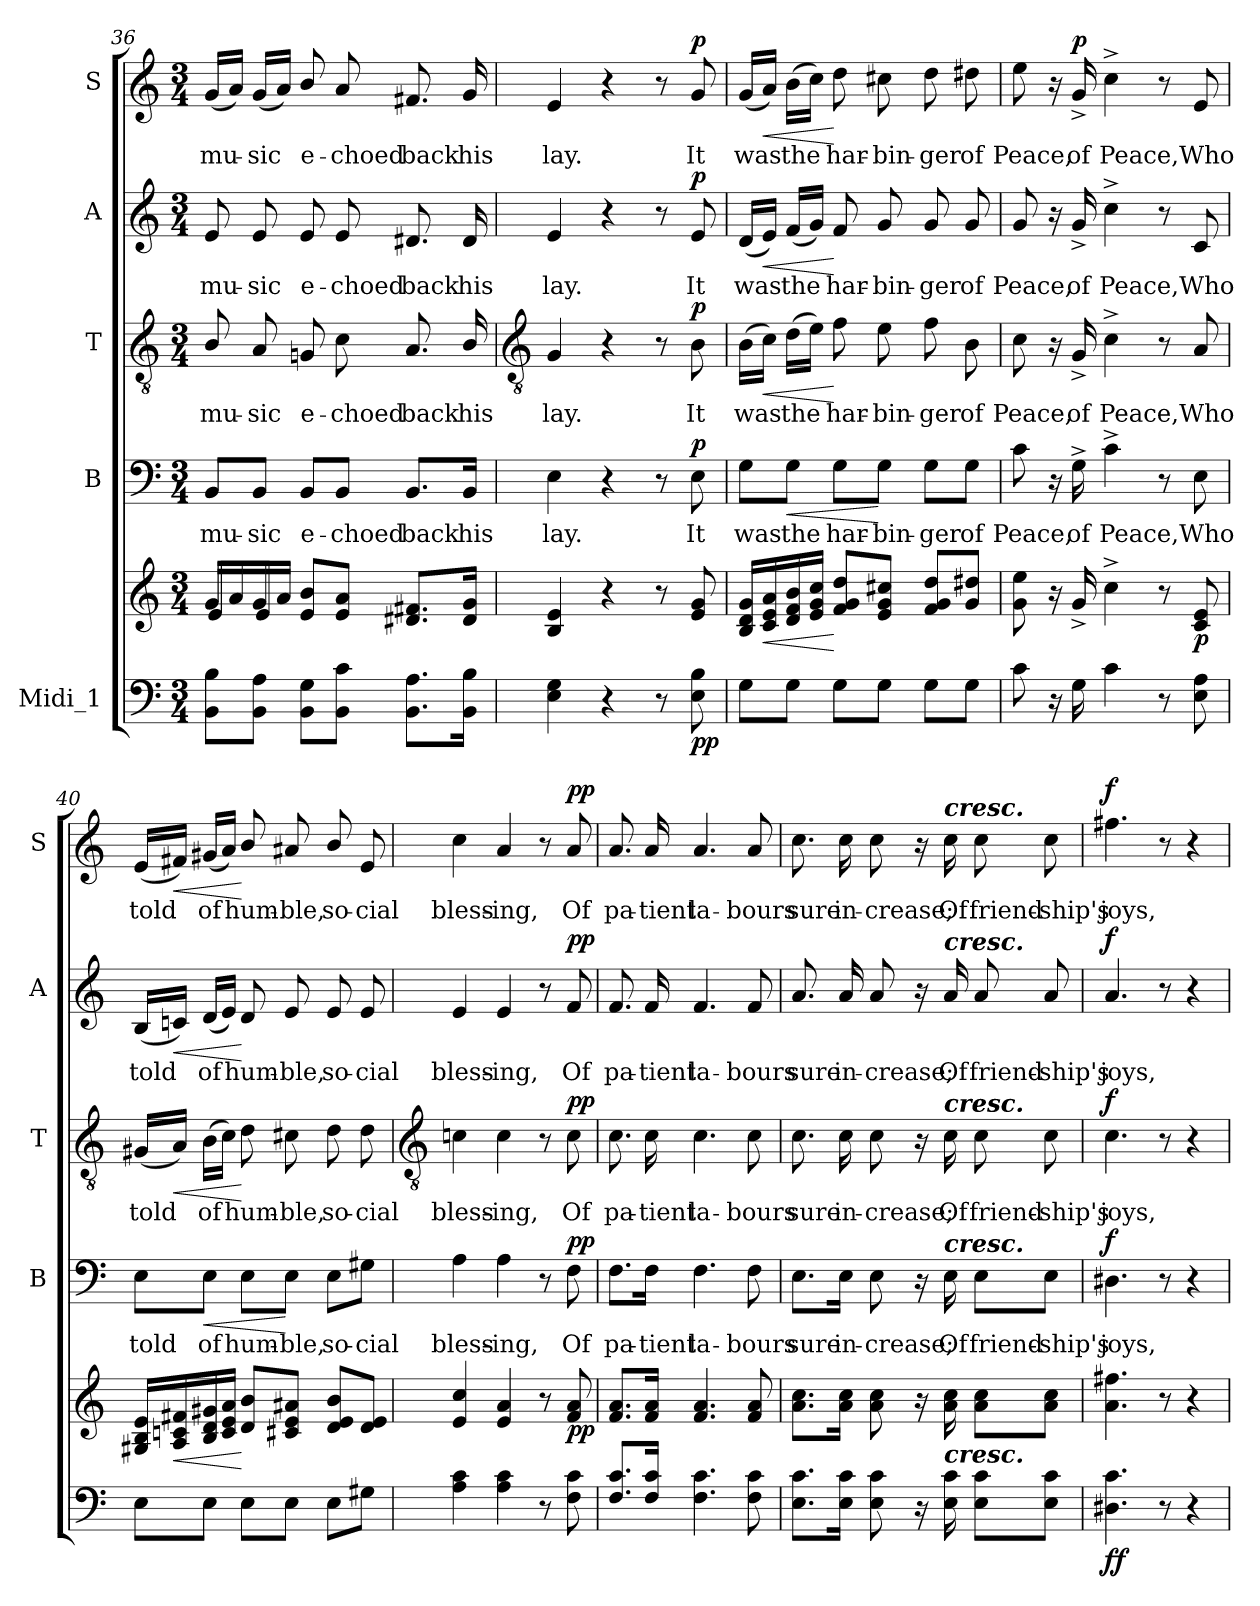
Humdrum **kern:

**kern	**kern	**dynam	**kern	**text	**dynam	**kern	**text	**dynam	**kern	**text	**dynam	**kern	**text	**dynam
*part5	*part5	*part5	*part4	*part4	*part4	*part3	*part3	*part3	*part2	*part2	*part2	*part1	*part1	*part1
*staff6	*staff5	*staff5/6	*staff4	*staff4	*staff4	*staff3	*staff3	*staff3	*staff2	*staff2	*staff2	*staff1	*staff1	*staff1
*I"Midi_1	*	*	*I"B	*	*	*I"T	*	*	*I"A	*	*	*I"S	*	*
*	*	*	*I'B	*	*	*I'T	*	*	*I'A	*	*	*I'S	*	*
*clefF4	*clefG2	*	*clefF4	*	*	*clefGv2	*	*	*clefG2	*	*	*clefG2	*	*
*k[]	*k[]	*	*k[]	*	*	*k[]	*	*	*k[]	*	*	*k[]	*	*
*C:	*C:	*	*C:	*	*	*C:	*	*	*C:	*	*	*C:	*	*
*M3/4	*M3/4	*	*M3/4	*	*	*M3/4	*	*	*M3/4	*	*	*M3/4	*	*
=36	=36	=36	=36	=36	=36	=36	=36	=36	=36	=36	=36	=36	=36	=36
*	*^	*	*	*	*	*	*	*	*	*	*	*	*	*
!	!	!	!	!	!LO:LY:b	!	!	!LO:LY:b	!	!	!LO:LY:b	!	!	!LO:LY:b	!
8BB 8BL	16gLL	8e/L	.	8BB/L	mu-	.	8B/	mu-	.	8e	mu-	.	(<16gLL	mu-	.
.	16a	.	.	.	.	.	.	.	.	.	.	.	16aJJ)	.	.
!	!	!	!	!	!LO:LY:b	!	!	!LO:LY:b	!	!	!LO:LY:b	!	!	!LO:LY:b	!
8BB 8AJ	16g	8e\J	.	8BB/J	-sic	.	8A	-sic	.	8e	-sic	.	(<16gLL	sic	.
.	16aJJ	.	.	.	.	.	.	.	.	.	.	.	16aJJ)	.	.
!	!	!	!	!	!LO:LY:b	!	!	!LO:LY:b	!	!	!LO:LY:b	!	!	!LO:LY:b	!
8BB 8GL	8e 8bL	2ryy	.	8BB/L	e-	.	8Gn	e-	.	8e	e-	.	8b/	e-	.
!	!	!	!	!	!LO:LY:b	!	!	!LO:LY:b	!	!	!LO:LY:b	!	!	!LO:LY:b	!
8BB 8cJ	8e 8aJ	.	.	8BB/J	-choed	.	8c	-choed	.	8e	-choed	.	8a	-choed	.
!	!	!	!	!	!LO:LY:b	!	!	!LO:LY:b	!	!	!LO:LY:b	!	!	!LO:LY:b	!
8.BB 8.AL	8.d#X 8.f#XL	.	.	8.BB/L	back	.	8.A	back	.	8.d#X	back	.	8.f#X	back	.
!	!	!	!	!	!LO:LY:b	!	!	!LO:LY:b	!	!	!LO:LY:b	!	!	!LO:LY:b	!
16BB 16BJ	16d# 16gJ	.	.	16BB/Jk	his	.	16B/	his	.	16d#	his	.	16g	his	.
*	*v	*v	*	*	*	*	*	*	*	*	*	*	*	*	*
!!LO:LB:g=z
=37	=37	=37	=37	=37	=37	=37	=37	=37	=37	=37	=37	=37	=37	=37
*	*	*	*	*	*	*clefGv2	*	*	*	*	*	*	*	*
!	!	!	!	!LO:LY:b	!	!	!LO:LY:b	!	!	!LO:LY:b	!	!	!LO:LY:b	!
4E 4G	4B 4e	.	4E	lay.	.	4G	lay.	.	4e	lay.	.	4e	lay.	.
4r	4r	.	4r	.	.	4r	.	.	4r	.	.	4r	.	.
8r	8r	.	8r	.	.	8r	.	.	8r	.	.	8r	.	.
!	!	!LO:DY:b=2	!	!LO:LY:b	!	!	!LO:LY:b	!	!	!LO:LY:b	!	!	!LO:LY:b	!
!	!	!LO:DY:n=1:b	!	!	!LO:DY:b	!	!	!LO:DY:b	!	!	!LO:DY:b	!	!	!LO:DY:b
8E 8B	8e 8g	p p	8E	It	p	8B	It	p	8e	It	p	8g	It	p
=38	=38	=38	=38	=38	=38	=38	=38	=38	=38	=38	=38	=38	=38	=38
!	!	!	!	!LO:LY:b	!	!	!LO:LY:b	!	!	!LO:LY:b	!	!	!LO:LY:b	!
8GL	16B 16d 16gLL	.	8G\L	was	.	(>16BLL	was	.	(<16dLL	was	.	(<16gLL	was	.
!	!	!LO:HP:b	!	!	!	!	!	!LO:HP:b	!	!	!LO:HP:b	!	!	!LO:HP:b
.	16c 16e 16a	<	.	.	.	16cJJ)	.	<	16eJJ)	.	<	16aJJ)	.	<
!	!	!	!	!LO:LY:b	!LO:HP:b	!	!LO:LY:b	!	!	!LO:LY:b	!	!	!LO:LY:b	!
8GJ	16d 16f 16b	.	8G\J	the	<	(>16dLL	the	.	(<16fLL	the	.	(>16bLL	the	.
.	16e 16g 16ccJJ	.	.	.	.	16eJJ)	.	.	16gJJ)	.	.	16ccJJ)	.	.
!	!	!	!	!LO:LY:b	!	!	!LO:LY:b	!	!	!LO:LY:b	!	!	!LO:LY:b	!
8GL	8f 8g 8ddL	[	8G\L	har-	.	8f	har-	[	8f	har-	[	8dd	har-	[
!	!	!	!	!LO:LY:b	!	!	!LO:LY:b	!	!	!LO:LY:b	!	!	!LO:LY:b	!
8GJ	8e 8g 8cc#XJ	.	8G\J	-bin-	[	8e	-bin-	.	8g	-bin-	.	8cc#X	-bin-	.
!	!	!	!	!LO:LY:b	!	!	!LO:LY:b	!	!	!LO:LY:b	!	!	!LO:LY:b	!
8GL	8f 8g 8ddL	.	8G\L	-ger	.	8f	-ger	.	8g	-ger	.	8dd	-ger	.
!	!	!	!	!LO:LY:b	!	!	!LO:LY:b	!	!	!LO:LY:b	!	!	!LO:LY:b	!
8GJ	8g 8dd#XJ	.	8G\J	of	.	8B	of	.	8g	of	.	8dd#X	of	.
=39	=39	=39	=39	=39	=39	=39	=39	=39	=39	=39	=39	=39	=39	=39
!	!	!	!	!LO:LY:b	!	!	!LO:LY:b	!	!	!LO:LY:b	!	!	!LO:LY:b	!
8c\	8g 8ee	.	8c	Peace,	.	8c	Peace,	.	8g	Peace,	.	8ee	Peace,	.
16r	16r	.	16r	.	.	16r	.	.	16r	.	.	16r	.	.
!	!	!	!	!LO:LY:b	!	!	!LO:LY:b	!	!	!LO:LY:b	!	!	!LO:LY:b	!LO:DY:b
16G	16g^	.	16G^	of	.	16G^	of	.	16g^	of	.	16g^	of	p
!	!	!	!	!LO:LY:b	!	!	!LO:LY:b	!	!	!LO:LY:b	!	!	!LO:LY:b	!
4c	4cc^	.	4c^	Peace,	.	4c^	Peace,	.	4cc^	Peace,	.	4cc^	Peace,	.
8r	8r	.	8r	.	.	8r	.	.	8r	.	.	8r	.	.
!	!	!LO:DY:b	!	!LO:LY:b	!	!	!LO:LY:b	!	!	!LO:LY:b	!	!	!LO:LY:b	!
8E 8A	8c 8e	p	8E	Who	.	8A	Who	.	8c	Who	.	8e	Who	.
=40	=40	=40	=40	=40	=40	=40	=40	=40	=40	=40	=40	=40	=40	=40
!	!	!	!	!LO:LY:b	!	!	!LO:LY:b	!	!	!LO:LY:b	!	!	!LO:LY:b	!
8EL	16G#X 16B 16eLL	.	8E\L	told	.	(<16G#XLL	told	.	(<16BLL	told	.	(<16eLL	told	.
!	!	!LO:HP:b	!	!	!	!	!	!LO:HP:b	!	!	!LO:HP:b	!	!	!LO:HP:b
.	16A 16cn 16f#X	<	.	.	.	16AJJ)	.	<	16cnJJ)	.	<	16f#XJJ)	.	<
!	!	!	!	!LO:LY:b	!LO:HP:b	!	!LO:LY:b	!	!	!LO:LY:b	!	!	!LO:LY:b	!
8EJ	16B 16d 16g#X	.	8E\J	of	<	(>16BLL	of	.	(<16dLL	of	.	(<16g#XLL	of	.
.	16c 16e 16aJJ	.	.	.	.	16cJJ)	.	.	16eJJ)	.	.	16aJJ)	.	.
!	!	!	!	!LO:LY:b	!	!	!LO:LY:b	!	!	!LO:LY:b	!	!	!LO:LY:b	!
8EL	8d 8bL	[	8E\L	hum-	.	8d	hum-	[	8d	hum-	[	8b/	hum-	[
!	!	!	!	!LO:LY:b	!	!	!LO:LY:b	!	!	!LO:LY:b	!	!	!LO:LY:b	!
8EJ	8c#X 8e 8a#XJ	.	8E\J	-ble,	[	8c#X	-ble,	.	8e	-ble,	.	8a#X	-ble,	.
!	!	!	!	!LO:LY:b	!	!	!LO:LY:b	!	!	!LO:LY:b	!	!	!LO:LY:b	!
8EL	8d 8e 8bL	.	8E\L	so-	.	8d	so-	.	8e	so-	.	8b/	so-	.
!	!	!	!	!LO:LY:b	!	!	!LO:LY:b	!	!	!LO:LY:b	!	!	!LO:LY:b	!
8G#XJ	8d 8eJ	.	8G#X\J	-cial	.	8d	-cial	.	8e	-cial	.	8e	-cial	.
!!LO:LB:g=z
=41	=41	=41	=41	=41	=41	=41	=41	=41	=41	=41	=41	=41	=41	=41
*	*	*	*	*	*	*clefGv2	*	*	*	*	*	*	*	*
!	!	!	!	!LO:LY:b	!	!	!LO:LY:b	!	!	!LO:LY:b	!	!	!LO:LY:b	!
4A 4c	4e 4cc	.	4A	bless-	.	4cn	bless-	.	4e	bless-	.	4cc	bless-	.
!	!	!	!	!LO:LY:b	!	!	!LO:LY:b	!	!	!LO:LY:b	!	!	!LO:LY:b	!
4A 4c	4e 4a	.	4A	-ing,	.	4c	-ing,	.	4e	-ing,	.	4a	-ing,	.
8r	8r	.	8r	.	.	8r	.	.	8r	.	.	8r	.	.
!	!	!LO:DY:b	!	!LO:LY:b	!LO:DY:b	!	!LO:LY:b	!LO:DY:b	!	!LO:LY:b	!LO:DY:b	!	!LO:LY:b	!LO:DY:b
8F\ 8c\	8f 8a	pp	8F	Of	pp	8c	Of	pp	8f	Of	pp	8a	Of	pp
=42	=42	=42	=42	=42	=42	=42	=42	=42	=42	=42	=42	=42	=42	=42
!	!	!	!	!LO:LY:b	!	!	!LO:LY:b	!	!	!LO:LY:b	!	!	!LO:LY:b	!
8.F\ 8.c\L	8.f 8.aL	.	8.F\L	pa-	.	8.c	pa-	.	8.f	pa-	.	8.a	pa-	.
!	!	!	!	!LO:LY:b	!	!	!LO:LY:b	!	!	!LO:LY:b	!	!	!LO:LY:b	!
16F/ 16c/J	16f 16aJ	.	16F\Jk	-tient	.	16c	-tient	.	16f	-tient	.	16a	-tient	.
!	!	!	!	!LO:LY:b	!	!	!LO:LY:b	!	!	!LO:LY:b	!	!	!LO:LY:b	!
4.F\ 4.c\	4.f 4.a	.	4.F	la-	.	4.c	la-	.	4.f	la-	.	4.a	la-	.
!	!	!	!	!LO:LY:b	!	!	!LO:LY:b	!	!	!LO:LY:b	!	!	!LO:LY:b	!
8F\ 8c\	8f 8a	.	8F	-bours	.	8c	-bours	.	8f	-bours	.	8a	-bours	.
=43	=43	=43	=43	=43	=43	=43	=43	=43	=43	=43	=43	=43	=43	=43
!	!	!	!	!LO:LY:b	!	!	!LO:LY:b	!	!	!LO:LY:b	!	!	!LO:LY:b	!
8.E 8.cL	8.a 8.ccL	.	8.E\L	sure	.	8.c	sure	.	8.a	sure	.	8.cc	sure	.
!	!	!	!	!LO:LY:b	!	!	!LO:LY:b	!	!	!LO:LY:b	!	!	!LO:LY:b	!
16E 16cJ	16a 16ccJ	.	16E\Jk	in-	.	16c	in-	.	16a	in-	.	16cc	in-	.
!	!	!	!	!LO:LY:b	!	!	!LO:LY:b	!	!	!LO:LY:b	!	!	!LO:LY:b	!
8E 8c	8a 8cc	.	8E	-crease;	.	8c	-crease;	.	8a	-crease;	.	8cc	-crease;	.
16r	16r	.	16r	.	.	16r	.	.	16r	.	.	16r	.	.
!	!	!	!	!	!	!	!	!	!	!	!	!LO:TX:a:Bi:t=cresc.	!	!
!	!	!	!	!	!	!	!	!	!LO:TX:a:Bi:t=cresc.	!	!	!	!	!
!	!	!	!	!	!	!LO:TX:a:Bi:t=cresc.	!	!	!	!	!	!	!	!
!	!	!	!LO:TX:a:Bi:t=cresc.	!	!	!	!	!	!	!	!	!	!	!
!LO:TX:a:Bi:t=cresc.	!	!	!	!	!	!	!	!	!	!	!	!	!	!
!	!	!	!	!LO:LY:b	!	!	!LO:LY:b	!	!	!LO:LY:b	!	!	!LO:LY:b	!
16E\ 16c\	16a 16cc	.	16E	Of	.	16c	Of	.	16a	Of	.	16cc	Of	.
!	!	!	!	!LO:LY:b	!	!	!LO:LY:b	!	!	!LO:LY:b	!	!	!LO:LY:b	!
8E 8cL	8a 8ccL	.	8E\L	friend-	.	8c	friend-	.	8a	friend-	.	8cc	friend-	.
!	!	!	!	!LO:LY:b	!	!	!LO:LY:b	!	!	!LO:LY:b	!	!	!LO:LY:b	!
8E 8cJ	8a 8ccJ	.	8E\J	-ship's	.	8c	-ship's	.	8a	-ship's	.	8cc	-ship's	.
=44	=44	=44	=44	=44	=44	=44	=44	=44	=44	=44	=44	=44	=44	=44
!	!	!LO:DY:b=2	!	!LO:LY:b	!	!	!LO:LY:b	!	!	!LO:LY:b	!	!	!LO:LY:b	!
!	!	!LO:DY:n=1:b	!	!	!LO:DY:b	!	!	!LO:DY:b	!	!	!LO:DY:b	!	!	!LO:DY:b
4.D#X 4.c	4.a 4.ff#X	f f	4.D#X	joys,	f	4.c	joys,	f	4.a	joys,	f	4.ff#X	joys,	f
8r	8r	.	8r	.	.	8r	.	.	8r	.	.	8r	.	.
4r	4r	.	4r	.	.	4r	.	.	4r	.	.	4r	.	.
=	=	=	=	=	=	=	=	=	=	=	=	=	=	=
*-	*-	*-	*-	*-	*-	*-	*-	*-	*-	*-	*-	*-	*-	*-
